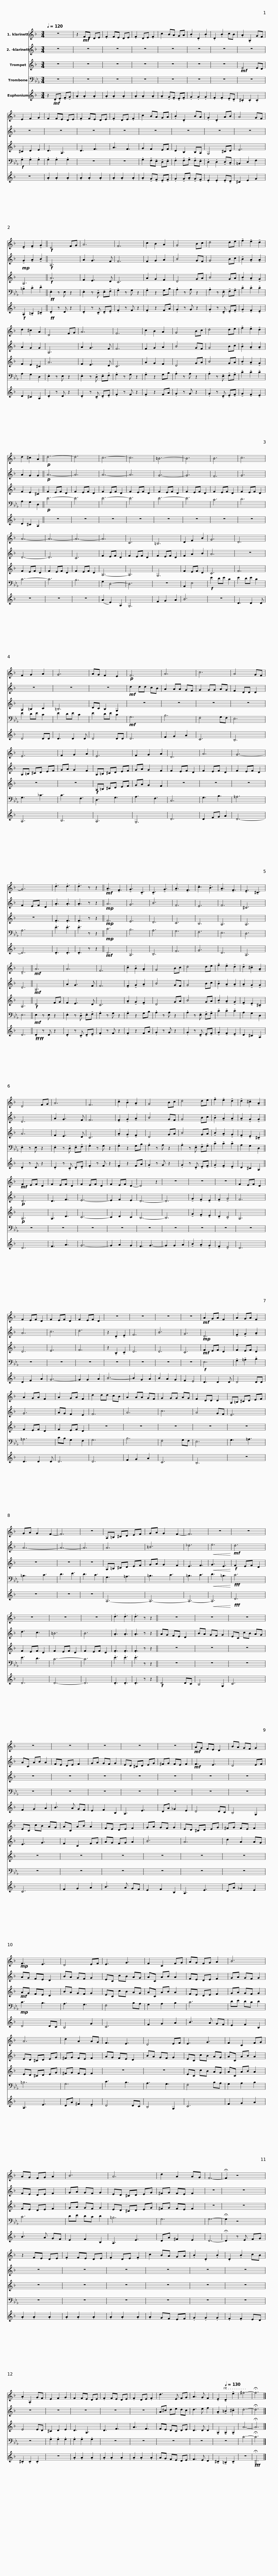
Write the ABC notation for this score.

X:1
%%score 1 2 3 4 5
L:1/8
Q:1/4=120
M:3/4
I:linebreak $
K:Eb
V:1 treble transpose=-2
V:2 treble transpose=-2
V:3 treble transpose=-2
V:4 bass
V:5 treble transpose=-14
V:1
[K:F] z6 | z2!mf! FE DE | .F2 FE DE | .F2 DE .F2 | c2 BA GA | %5
 .B2 .D2 .B2 | .D2 .B2 cB |$ .A2 .A,2 GF | E2 F2 G2 | F2 FE DE | %10
 .F2 FE DE | .F2 DE .F2 | c2 BA GA | .B2 .D2 BA | .G2 .D2 AB |$ %15
 A4 GF | !tenuto!E2 !tenuto!F2 !tenuto!G2 ||!f! D4 FG | A6 | F6 | %20
 c2 B2 A2 | G4 Bc |$ d4 de | !tenuto!f2 !tenuto!e2 !tenuto!d2 | d2 ^c2 A2 | %25
 D4 FG | A6 | F6 | c2 B2 A2 |$ G4 Bc | %30
 d4 de | !tenuto!f2 !tenuto!e2 !tenuto!d2 | d2 ^c2 A2 ||!p! d6- | d6 | %35
 c6- | c6 |$ =B6- | B6 | B6 | %40
 c6 | A6- | A6- | A6- | A6 | %45
 C6 |$ =B,6 | D2 F2 B2 | G6 | D6 | %50
 F2 G2 A2 | G6 |$ AG F2 E2 |!p! F6 | A6 | %55
 c6 | A4 GF | E6 |$ F2 G2 A2 | E6 | %60
 F2 G2 A2 | D6 | A6 | G6- | G6 | %65
 .d3 .d3 |$ .d3 z z2 ||!mf! !tenuto!A3 !tenuto!F3 | !tenuto!G3 !tenuto!C3 | !tenuto!C3 !tenuto!G3 | %70
 !tenuto!A3 !tenuto!F3 | !tenuto!c3 !tenuto!B3 | !tenuto!A3 !tenuto!F3 | !tenuto!E3 !tenuto!^C3 | !tenuto!D6 || %75
!mf! A6 |$ A6 | F6 | !tenuto!c2 !tenuto!B2 !tenuto!A2 | G4 Bc | %80
 d4 de | !tenuto!f2 !tenuto!e2 !tenuto!d2 | !tenuto!d2 !tenuto!^c2 !tenuto!A2 |$ D4 FG | A6 | %85
 F6 | !tenuto!c2 !tenuto!B2 !tenuto!A2 | G4 Bc | d4 de | !tenuto!f2 !tenuto!e2 !tenuto!d2 |$ %90
 !tenuto!d2 !tenuto!^c2 !tenuto!A2 ||!mf! F2 EF D2 | F2 EF D2 | F2 EF D2 | F2 EF D2- | %95
 D4 z2 | z6 | z6 | z6 |$ F2 EF D2 | %100
 F2 EF D2 | F2 EF D2 | F2 EF D2 | z6 | z6 | %105
 z6 | z6 |!mf! A2 GA F2 |$ A2 GA F2 | A2 GA F2 | %110
 A2 GA F2 | d2 dd cB | A2 AA GF | G2 GG AG | F2 DD D2 |$ %115
 A,=B, ^CD EF | GA G2 F2- | F6 | z6 | A,=B, ^CD EF | %120
 GA G2 F2- | F6 |$ z6 | z6 | z6 | %125
 z6 | z6 | .d3 .d3 | .d3 z z2 || z6 | %130
 z6 |$ z6 | z6 | z6 | z6 | %135
 z6 | z6 |$!mf! AG FE D2 | BA GF G2 | EC cB AG | %140
 AC AB A2 | FE DE F2 | GA GF G2 |$ ED ^CD EG | ^FG FE F2 | %145
!mp! F3 E3 | D4 EF | E3 G3 | F2 C2 FG |$ AG FG A2 | %150
 B6 | A6 | d2 A2 AG | F3 E3 | D4 EF |$ %155
 E3 G3 | F2 C2 FG | AG FG A2 | B6 | A6 | %160
 d2 A2 AG |$ F6- | !fermata!F2 z4 | z2 FE DE | .F2 FE DE | %165
 .F2 DE .F2 | c2 BA GA | .B2 .D2 .B2 | .D2 .B2 cB | .A2 .A,2 GF |$ %170
 E2 F2 G2 | F2 FE DE | .F2 FE DE | .F2 DE .F2 | d3 E FG | %175
 A3 G F2 | !tenuto!E2[Q:1/4=130] !tenuto!D2 !tenuto!e2 | ^f6- | !fermata!f6 |] %179
V:2
[K:F] z6 | z6 | z6 | z6 | z6 | %5
 z6 | z6 |$ z6 | z6 | z6 | %10
 z6 | z6 | z6 | z6 | z6 |$ %15
 z6 |!mp! !tenuto!G2 !tenuto!A2 !tenuto!B2 ||!f! A,6 | A2 G3 F | F6 | %20
 F2 G2 A2 | B4 GF |$ G4 Bc | !tenuto!B2 !tenuto!A2 !tenuto!A2 | A2 G2 G2 | %25
 A,6 | A2 G3 F | F6 | F2 G2 A2 |$ B4 GF | %30
 G4 Bc | !tenuto!B2 !tenuto!A2 !tenuto!A2 | A2 G2 G2 ||!p! A6- | A6 | %35
 A6- | A6 |$ G6- | G6 | F6 | %40
 G6 | D6- | D6 | C6 | F2 EF D2 | %45
 F2 EF D2 |$ F2 EF D2 | F2 A2 B2 | A6 | z6 | %50
 z6 | z6 |$ z6 |!mf! d2 dd cB | A2 AA GF | %55
 G2 GG AG | F2 DD D2 | A,=B, ^CD EF |$ GA G2 F2 | A,=B, ^CD EF | %60
 GA G2 F2 | F2 EF D2 | F2 EF D2 | F2 EF D2 | F2 EF D2 | %65
 .A3 .A3 |$ .A3 z z2 ||!mp! A6 | G6 | B6 | %70
 F6 | E6 | F6 | ^C6 | D6 || %75
!mf! A,6 |$ A2 G3 F | F6 | !tenuto!F2 !tenuto!G2 !tenuto!A2 | B4 GF | %80
 G4 Bc | !tenuto!B2 !tenuto!A2 !tenuto!A2 | !tenuto!A2 !tenuto!G2 !tenuto!G2 |$ D6 | A2 G3 F | %85
 F6 | !tenuto!F2 !tenuto!G2 !tenuto!A2 | B4 GF | G4 Bc | !tenuto!B2 !tenuto!A2 !tenuto!A2 |$ %90
 !tenuto!A2 !tenuto!G2 !tenuto!G2 ||!p! D6 | D3 F3 | E6- | E2 F2 E2 | %95
 D6- | D6 | !tenuto!G2 !tenuto!F2 !tenuto!E2 | !tenuto!F2 !tenuto!G4 |$ F6 | %100
 A6 | c6 | d6 | z2 !tenuto!D2 !tenuto!E2 | F6 | %105
 B6 | G6 |!mp! D6 |$ !tenuto!F2 !tenuto!G2 !tenuto!A2 | G6 | %110
 AG F2 E2 | F6 | A6 | c6 | A4 GF |$ %115
 E6 | A6- | A6- | A6 | A6 | %120
 =B6 | _d6 |$!<(! e6!<)! |!mf! d6 | d3 c3 | %125
 =B6 | B6 | .A3 .A3 | .A3 z z2 || AG FE D2 | %130
 BA GF G2 |$ EC cB AG | AC AB A2 | FE DE F2 | GA GF G2 | %135
 ED ^CD EG | ^FG FE F2 |$!mf! F3 E3 | D4 EF | E3 G3 | %140
 F2 C2 FG | AG FG A2 | B6 |$ A6 | d2 A2 AG | %145
 AG FE D2 | BA GF G2 | EC cB AG | AC AB A2 |$ FE DE F2 | %150
 GA GF G2 | ED ^CD EG | ^FG FE F2 | AG FE D2 | BA GF G2 |$ %155
 EC cB AG | AC AB A2 | FE DE F2 | GA GF G2 | ED ^CD EG | %160
 ^FG FE F2 |$ z6 | z6 | z6 | z6 | %165
 z6 | z6 | z6 | z6 | z6 |$ %170
 z6 | z6 | z6 | z6 | A^c de dc | %175
 d3 e f2 | !tenuto!A2 !tenuto!=B2 !tenuto!^c2 | d6- | !fermata!d6 |] %179
V:3
[K:F] z6 | z6 | z6 | z6 | z6 | %5
 z6 | z6 |$!mf! E4 ED | ^C2 D2 E2 | D3 A,3 | %10
 D3 F3 | A3 F3 | G2 F2 EF | D2 B,2 B,A, | G,4 ^CD |$ %15
 E6 | A,6 ||!f! A6 | F2 E3 D | C6 | %20
 A2 G2 F2 | D4 GA |$ B4 GA | !tenuto!B2 !tenuto!A2 !tenuto!G2 | F2 E2 ^C2 | %25
 A6 | F2 E3 D | C6 | A2 G2 F2 |$ D4 GA | %30
 B4 GA | !tenuto!B2 !tenuto!A2 !tenuto!G2 | F2 E2 ^C2 || F2 EF D2 | F2 EF D2 | %35
 F2 EF D2 | F2 EF D2 |$ F2 EF D2 | F2 EF D2 | F2 EF D2 | %40
 F2 EF D2 | F2 EF D2 | F2 EF D2 | F2 EF D2 | A,6- | %45
 A,6 |$ G,6 | F2 EF D2 | C6 | F6 | %50
 A,2 =B,2 C2 | =B,6 |$ DC B,2 G,2 | z6 | z6 | %55
 z6 | z6 | z6 |$ z6 |!f! A,=B, ^CD EF | %60
 GA G2 F2 | z6 | z6 | z6 | z6 | %65
 .F3 .F3 |$ .F3 z z2 ||!mp! F6 | E6 | D6 | %70
 C6 | B,6 | A,6 | A,6 | A,6 || %75
!f! D4 FG |$ F2 E3 D | C6 | !tenuto!A2 !tenuto!G2 !tenuto!F2 | D4 GA | %80
 B4 GA | !tenuto!B2 !tenuto!A2 !tenuto!G2 | !tenuto!F2 !tenuto!E2 !tenuto!^C2 |$ A6 | F2 E3 D | %85
 C6 | !tenuto!A2 !tenuto!G2 !tenuto!F2 | D4 GA | B4 GA | !tenuto!B2 !tenuto!A2 !tenuto!G2 |$ %90
 !tenuto!F2 !tenuto!E2 !tenuto!^C2 ||!p! A,6 | A,3 D3 | C6- | C2 D2 C2 | %95
 B,6- | B,6 | !tenuto!G2 !tenuto!F2 !tenuto!E2 | !tenuto!D2 !tenuto!C4 |$ A,6 | %100
 D6 | E6 | F6 | z2 !tenuto!B,2 !tenuto!C2 | D6 | %105
 D6 | C6 |!mf! F2 EF D2 |$ F2 EF D2 | F2 EF D2 | %110
 F2 EF D2 | z6 | z6 | z6 | z6 |$ %115
 z6 | z6 | z6 | z6 | A,=B, ^CD EF | %120
 GA G2 F2 | E3 F3 |$!<(! G3 E3!<)! |!f! F2 EF D2 | F2 EF D2 | %125
 F2 EF D2 | F2 EF D2 | .F3 .F3 | .F3 z z2 || z6 | %130
 z6 |$ z6 | z6 | z6 | z6 | %135
 z6 | z6 |$ z6 | z6 | z6 | %140
 z6 | z6 | z6 |$ z6 | z6 | %145
!mf! AG FE D2 | BA GF G2 | EC cB AG | AC AB A2 |$ FE DE F2 | %150
 GA GF G2 | ED ^CD EG | ^FG FE F2 | z6 | z6 |$ %155
 EC cB AG | AC AB A2 | FE DE F2 | GA GF G2 | ED ^CD EG | %160
 ^FG FE F2 |$ z6 | z6 | z6 | z6 | %165
 z6 | z6 | z6 | z6 | E4 ED |$ %170
 ^C2 D2 E2 | D3 A,3 | D3 F3 | A3 F3 | FE DC DE | %175
 D3 D D2 | !tenuto!A,2 !tenuto!A,2 !tenuto!A,2 | A6- | !fermata!A6 |] %179
V:4
 z6 | z6 | z6 | z6 | z6 | %5
 z6 | z6 |$ z6 |!f! .G,2 .G,2 .G,2 | .G,2 .G,2 .G,2 | %10
 z6 | z6 | .G,2 !tenuto!F,!tenuto!E, !tenuto!D,!tenuto!E, | .F,2 !tenuto!F,!tenuto!G, !tenuto!F,!tenuto!E, | .D,2 .D,2 !tenuto!D,!tenuto!C, |$ %15
 =B,,2 D,2 F,2 | !tenuto!=B,2 !tenuto!C2 !tenuto!D2 ||!ff! .E,2 z E, z2 | .E,2 z !tenuto!D, !tenuto!E,!tenuto!F, | .G,2 z G, z2 | %20
 .G,2 z2 G,B, | .A,2 z A, z2 |$ .A,2 z !tenuto!E, !tenuto!F,!tenuto!G, | !tenuto!C2 !tenuto!C2 !tenuto!C2 | A,2 G,2 D,2 | %25
 .E,2 z E, z2 | .E,2 z !tenuto!D, !tenuto!E,!tenuto!F, | .G,2 z G, z2 | .G,2 z2 G,B, |$ .A,2 z A, z2 | %30
 .A,2 z !tenuto!E, !tenuto!F,!tenuto!G, | !tenuto!C2 !tenuto!C2 !tenuto!C2 | A,2 G,2 D,2 ||!p! E6- | E6 | %35
 E6- | E6 |$ E6- | E6 | C6 | %40
 D6 | C6- | C6 | B,6 | G,2 D,4- | %45
 D,6 |$ z6 | A,,2 E,4 |!f! E2 DE C2 | E2 DE C2 | %50
 E2 DE C2 | E2 DE C2 |$ E2 DE C2 |!mf! G,6 | B,6 | %55
 F,4 G,F, | E,6 | G,3 _C3 |$ C3 F,3 | D,3 G,3 | %60
 A,3 F,3 | C,6 | G,3 B,3 | =A,6 | A,6 | %65
 .E3 .E3 |$ .E3 z z2 ||!mp! C6 | B,6 | A,6 | %70
 G,6 | F,6 | E,6 | D,6 | E,6 || %75
!mf! E,2 z E, z2 |$ .E,2 z !tenuto!D, !tenuto!E,!tenuto!F, | .G,2 z G, z2 | .G,2 z2 G,B, | .A,2 z A, z2 | %80
 .A,2 z !tenuto!E, !tenuto!F,!tenuto!G, | !tenuto!C2 !tenuto!C2 !tenuto!C2 | A,2 G,2 D,2 |$ .E,2 z E, z2 | .E,2 z !tenuto!D, !tenuto!E,!tenuto!F, | %85
 .G,2 z G, z2 | .G,2 z2 G,B, | .A,2 z A, z2 | .A,2 z !tenuto!E, !tenuto!F,!tenuto!G, | !tenuto!C2 !tenuto!C2 !tenuto!C2 |$ %90
 A,2 G,2 D,2 || z6 | z6 | z6 | z6 | %95
 z6 | z6 | z6 | z6 |$ z6 | %100
 z6 | z6 | z6 | z6 | z6 | %105
 z6 | z6 |!f! E,6 |$ !tenuto!G,2 !tenuto!=A,2 !tenuto!B,2 | =A,6 | %110
 CB, G,2 F,2 | G,6 | B,6 | F,4 G,F, | E,6 |$ %115
 G,3 =A,3 | =B,3 C3 | D3 E3 | D3 C3 | G,3 =A,3 | %120
 =B,3 C3 | =B,3 C3 |$!<(! D3 =B,3!<)! |!fff! C6 | E3 D3 | %125
 C6- | C6 | .E3 .E3 | .E3 z z2 || z6 | %130
 z6 |$ z6 | z6 | z6 | z6 | %135
 z6 | z6 |$ z6 | z6 | z6 | %140
 z6 | z6 | z6 |$ z6 | z6 | %145
!mp! C3 B,3 | A,3 G,3 | F,4 B,A, | G,2 A,2 B,2 |$ C6 | %150
 DE DC D2 | =B,6 | G,6 | C3 B,3 | A,3 G,3 |$ %155
 F,4 B,A, | G,2 A,2 B,2 | C6 | DE DC D2 | =B,6 | %160
 G,6 |$ G,6- | !fermata!G,2 z4 | z6 | z6 | %165
 z6 | z6 | z6 | z6 | z6 |$ %170
 .G,2 .G,2 .G,2 | .G,2 .G,2 .G,2 | z6 | z6 | z6 | %175
 z6 | z6 | C6- | !fermata!C6 |] %179
V:5
[K:F] z2!mf! !tenuto!D!tenuto!E !tenuto!F!tenuto!G | .A2 .A2 .A2 | .A2 .A2 .A2 | .A2 .A2 .A2 | .A2 !tenuto!G!tenuto!F !tenuto!E!tenuto!F | %5
 .G2 .G2 .G2 | .F2 .F2 !tenuto!E!tenuto!D |$ .^C2 .C2 .C2 | z6 | .A2 .A2 .A2 | %10
 .A2 .A2 .A2 | .A2 .A2 .A2 | .A2 !tenuto!G!tenuto!F !tenuto!E!tenuto!F | .G2 !tenuto!G!tenuto!A !tenuto!G!tenuto!F | .E2 .E2 !tenuto!E!tenuto!D |$ %15
 ^C2 E2 G2 |!f! !tenuto!A,2 !tenuto!=B,2 !tenuto!^C2 ||!ff! .D2 z D z2 | .D2 z !tenuto!C !tenuto!D!tenuto!E | .F2 z F z2 | %20
 .F2 z2 FA | .G2 z G z2 |$ .G2 z !tenuto!D !tenuto!E!tenuto!F | !tenuto!G2 !tenuto!F2 !tenuto!E2 | D2 ^C2 A,2 | %25
 .D2 z D z2 | .D2 z !tenuto!C !tenuto!D!tenuto!E | .F2 z F z2 | .F2 z2 FA |$ .G2 z G z2 | %30
 .G2 z !tenuto!D !tenuto!E!tenuto!F | !tenuto!G2 !tenuto!F2 !tenuto!E2 | D2 ^C2 A,2 || z6 | z6 | %35
 z6 | z6 |$ z6 | z6 | z6 | %40
 z6 | z6 | z6 | z6 | (A2 E2) A,2 | %45
 G,6 |$ F2 G2 A2 | B6 | z6 | D3 D2 D | %50
 D4 DD | D3 D2 D |$ D4 DD | D6 | F2 G2 A2 | %55
 C6 | B,6 | A,6 |$ B,6 | A,6 | %60
 G,6 | D6 | D2 FG A2 | D6- | D6 | %65
 .D3 .D3 |$ .D3 z z2 ||!mf! D6 | A,6 | B,6 | %70
 F6 | G6 | D6 | A,6 | D6 || %75
!ff!!ff! .D2 z D z2 |$ .D2 z !tenuto!C !tenuto!D!tenuto!E | .F2 z F z2 | .F2 z2 FA | .G2 z G z2 | %80
 .G2 z !tenuto!D !tenuto!E!tenuto!F | !tenuto!G2 !tenuto!F2 !tenuto!E2 | D2 ^C2 A,2 |$ .D2 z D z2 | .D2 z !tenuto!C !tenuto!D!tenuto!E | %85
 .F2 z F z2 | .F2 z2 FA | .G2 z G z2 | .G2 z !tenuto!D !tenuto!E!tenuto!F | !tenuto!G2 !tenuto!F2 !tenuto!E2 |$ %90
 D2 ^C2 A,2 || D6 | F3 A3 | G6- | G2 A2 G2 | %95
 F3 G3- | G2 G2 A2 | !tenuto!B2 !tenuto!A2 !tenuto!G2 | !tenuto!F2 !tenuto!E4 |$ D6 | %100
 D2 F2 A2 | G6- | G2 G2 A2 | B6- | B2 G2 A2 | %105
 B2 A2 G2 | F2 E4 | D3 D2 D |$ D4 DD | D3 D2 D | %110
 D6 | D6 | F2 G2 A2 | C6 | B,6 |$ %115
 z6 | z6 | z6 | z6 | A,6- | %120
 A,6- | A,6- |$!<(! A,6!<)! |!fff! D6 | D6 | %125
 D6- | D6 | .D3 .D3 | .D3 z z2 ||!f! D4 DC | %130
 B,4 G,2 |$ C6 | F2 G2 A2 | B3 A GF | E2 F2 B,2 | %135
 A,3 E3 | DA _G2 E2 |$ D4 DC | B,4 G,2 | C6 | %140
 F2 G2 A2 | B3 A GF | E2 F2 B,2 |$ A,3 E3 | DA _G2 E2 | %145
 D4 DC | B,4 G2 | C6 | F2 G2 A2 |$ B3 A GF | %150
 E2 F2 B,2 | A,3 E3 | DA ^F2 !tenuto!E2 | D4 DC | B,4 G,2 |$ %155
 C6 | F2 G2 A2 | B3 A GF | E2 F2 B,2 | A,3 E3 | %160
 DA ^F2 E2 |$ D6- | !fermata!D2 z E FG | .A2 .A2 .A2 | .A2 .A2 .A2 | %165
 .A2 .A2 .A2 | .A2 GF EF | .G2 .G2 .G2 | .F2 .F2 ED | .^C2 .C2 .C2 |$ %170
 z6 | .A2 .A2 .A2 | .A2 .A2 .A2 | .A2 .A2 .A2 | AG FE DE | %175
 F3 E D2 | !tenuto!^C2 !tenuto!=B,2 !tenuto!C2 | z6 |!fff! !>!!fermata!D6 |] %179
